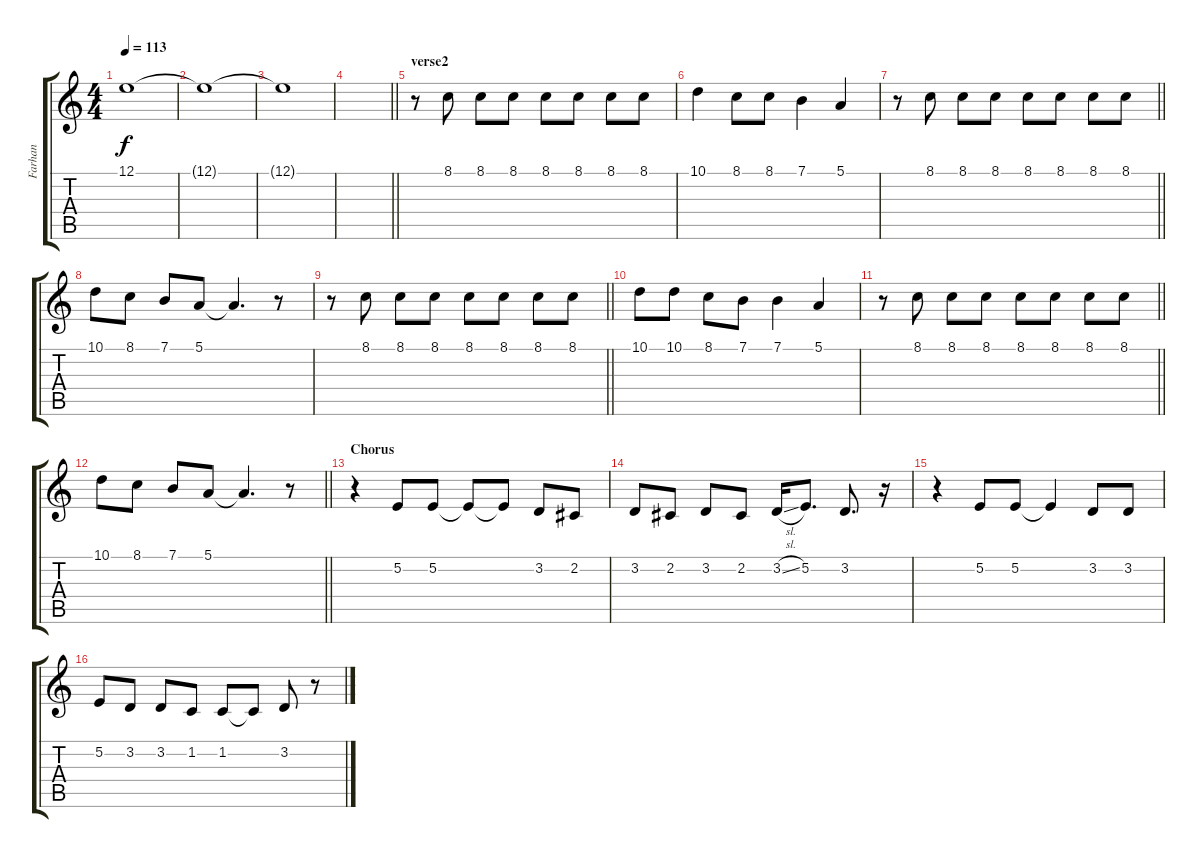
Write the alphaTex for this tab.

\track ("Farhan" "Farhan") {instrument baritonesax}
\staff {score tabs}
\tuning (E4 B3 G3 D3 A2 E2) {hide}
\ts (4 4)
\tempo 113
\clef g2
\ks c
12.1{t}.1{dy f} |
12.1{t}.1{volume 0} |
12.1{t}.1 |
\barLineRight lightlight
|
\section ("" "verse2")
r.8{volume 16} 8.1.8 8.1.8 8.1.8 8.1.8 8.1.8 8.1.8 8.1.8 |
10.1.4 8.1.8 8.1.8 7.1.4 5.1.4 |
\barLineRight lightlight
r.8 8.1.8 8.1.8 8.1.8 8.1.8 8.1.8 8.1.8 8.1.8 |
10.1.8 8.1.8 7.1.8 5.1.8 5.1{t}.4{d} r.8 |
\barLineRight lightlight
r.8 8.1.8 8.1.8 8.1.8 8.1.8 8.1.8 8.1.8 8.1.8 |
10.1.8 10.1.8 8.1.8 7.1.8 7.1.4 5.1.4 |
\barLineRight lightlight
r.8 8.1.8 8.1.8 8.1.8 8.1.8 8.1.8 8.1.8 8.1.8 |
\barLineRight lightlight
10.1.8 8.1.8 7.1.8 5.1.8 5.1{t}.4{d} r.8 |
\section ("" "Chorus")
r.4 5.2.8 5.2.8 5.2{t}.8 5.2{t}.8 3.2.8 2.2.8 |
3.2.8 2.2.8 3.2.8 2.2.8 3.2{sl}.16 5.2.8{d} 3.2.8{d} r.16 |
r.4 5.2.8 5.2.8 5.2{t}.4 3.2.8 3.2.8 |
5.2.8 3.2.8 3.2.8 1.2.8 1.2.8 1.2{t}.8 3.2.8 r.8
